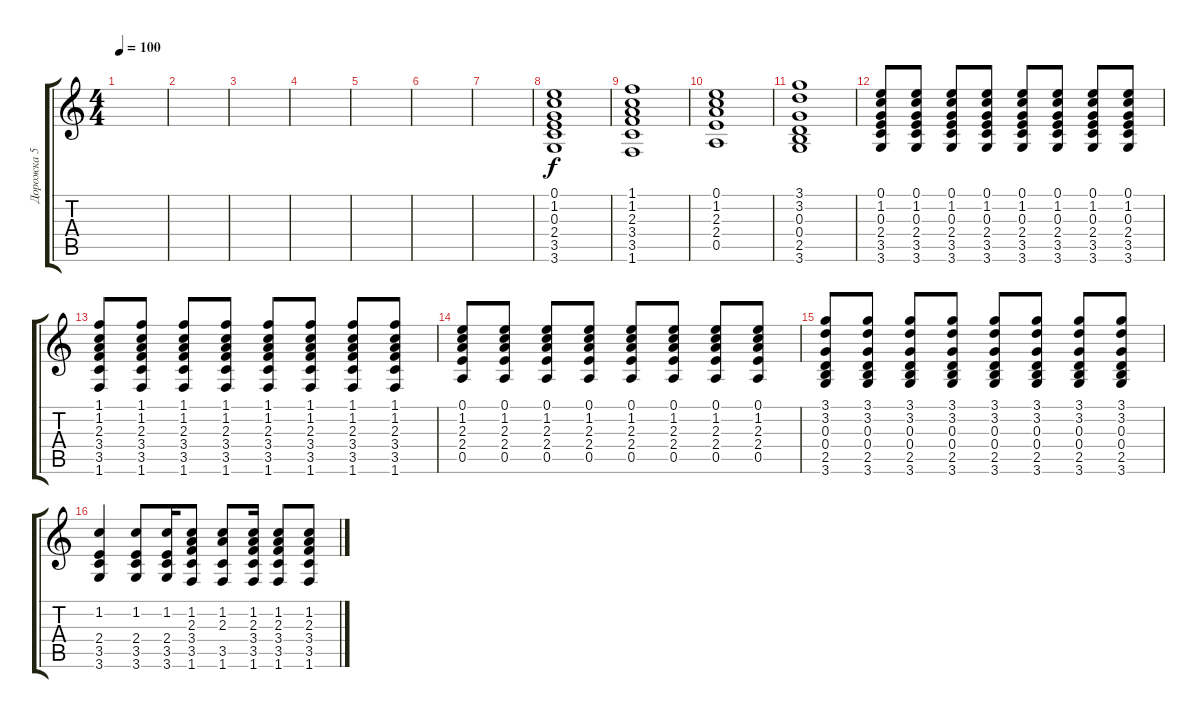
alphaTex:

\track ("Дорожка 5" "Дорожка 5") {instrument acousticguitarsteel}
\staff {score tabs}
\tuning (E4 B3 G3 D3 A2 E2) {hide}
\ts (4 4)
\tempo 100
\clef g2
\ks c
|
|
|
|
|
|
|
(0.1 1.2 0.3 2.4 3.5 3.6).1 |
(1.1 1.2 2.3 3.4 3.5 1.6).1 |
(0.1 1.2 2.3 2.4 0.5).1 |
(3.1 3.2 0.3 0.4 2.5 3.6).1 |
(0.1 1.2 0.3 2.4 3.5 3.6).8 (0.1 1.2 0.3 2.4 3.5 3.6).8 (0.1 1.2 0.3 2.4 3.5 3.6).8 (0.1 1.2 0.3 2.4 3.5 3.6).8 (0.1 1.2 0.3 2.4 3.5 3.6).8 (0.1 1.2 0.3 2.4 3.5 3.6).8 (0.1 1.2 0.3 2.4 3.5 3.6).8 (0.1 1.2 0.3 2.4 3.5 3.6).8 |
(1.1 1.2 2.3 3.4 3.5 1.6).8 (1.1 1.2 2.3 3.4 3.5 1.6).8 (1.1 1.2 2.3 3.4 3.5 1.6).8 (1.1 1.2 2.3 3.4 3.5 1.6).8 (1.1 1.2 2.3 3.4 3.5 1.6).8 (1.1 1.2 2.3 3.4 3.5 1.6).8 (1.1 1.2 2.3 3.4 3.5 1.6).8 (1.1 1.2 2.3 3.4 3.5 1.6).8 |
(0.1 1.2 2.3 2.4 0.5).8 (0.1 1.2 2.3 2.4 0.5).8 (0.1 1.2 2.3 2.4 0.5).8 (0.1 1.2 2.3 2.4 0.5).8 (0.1 1.2 2.3 2.4 0.5).8 (0.1 1.2 2.3 2.4 0.5).8 (0.1 1.2 2.3 2.4 0.5).8 (0.1 1.2 2.3 2.4 0.5).8 |
(3.1 3.2 0.3 0.4 2.5 3.6).8 (3.1 3.2 0.3 0.4 2.5 3.6).8 (3.1 3.2 0.3 0.4 2.5 3.6).8 (3.1 3.2 0.3 0.4 2.5 3.6).8 (3.1 3.2 0.3 0.4 2.5 3.6).8 (3.1 3.2 0.3 0.4 2.5 3.6).8 (3.1 3.2 0.3 0.4 2.5 3.6).8 (3.1 3.2 0.3 0.4 2.5 3.6).8 |
(1.2 2.4 3.5 3.6).4 (1.2 2.4 3.5 3.6).8 (1.2 2.4 3.5 3.6).16 (1.2 2.3 3.4 3.5 1.6).8 (1.2 2.3 3.5 1.6).8 (1.2 2.3 3.4 3.5 1.6).16 (1.2 2.3 3.4 3.5 1.6).8 (1.2 2.3 3.4 3.5 1.6).8
